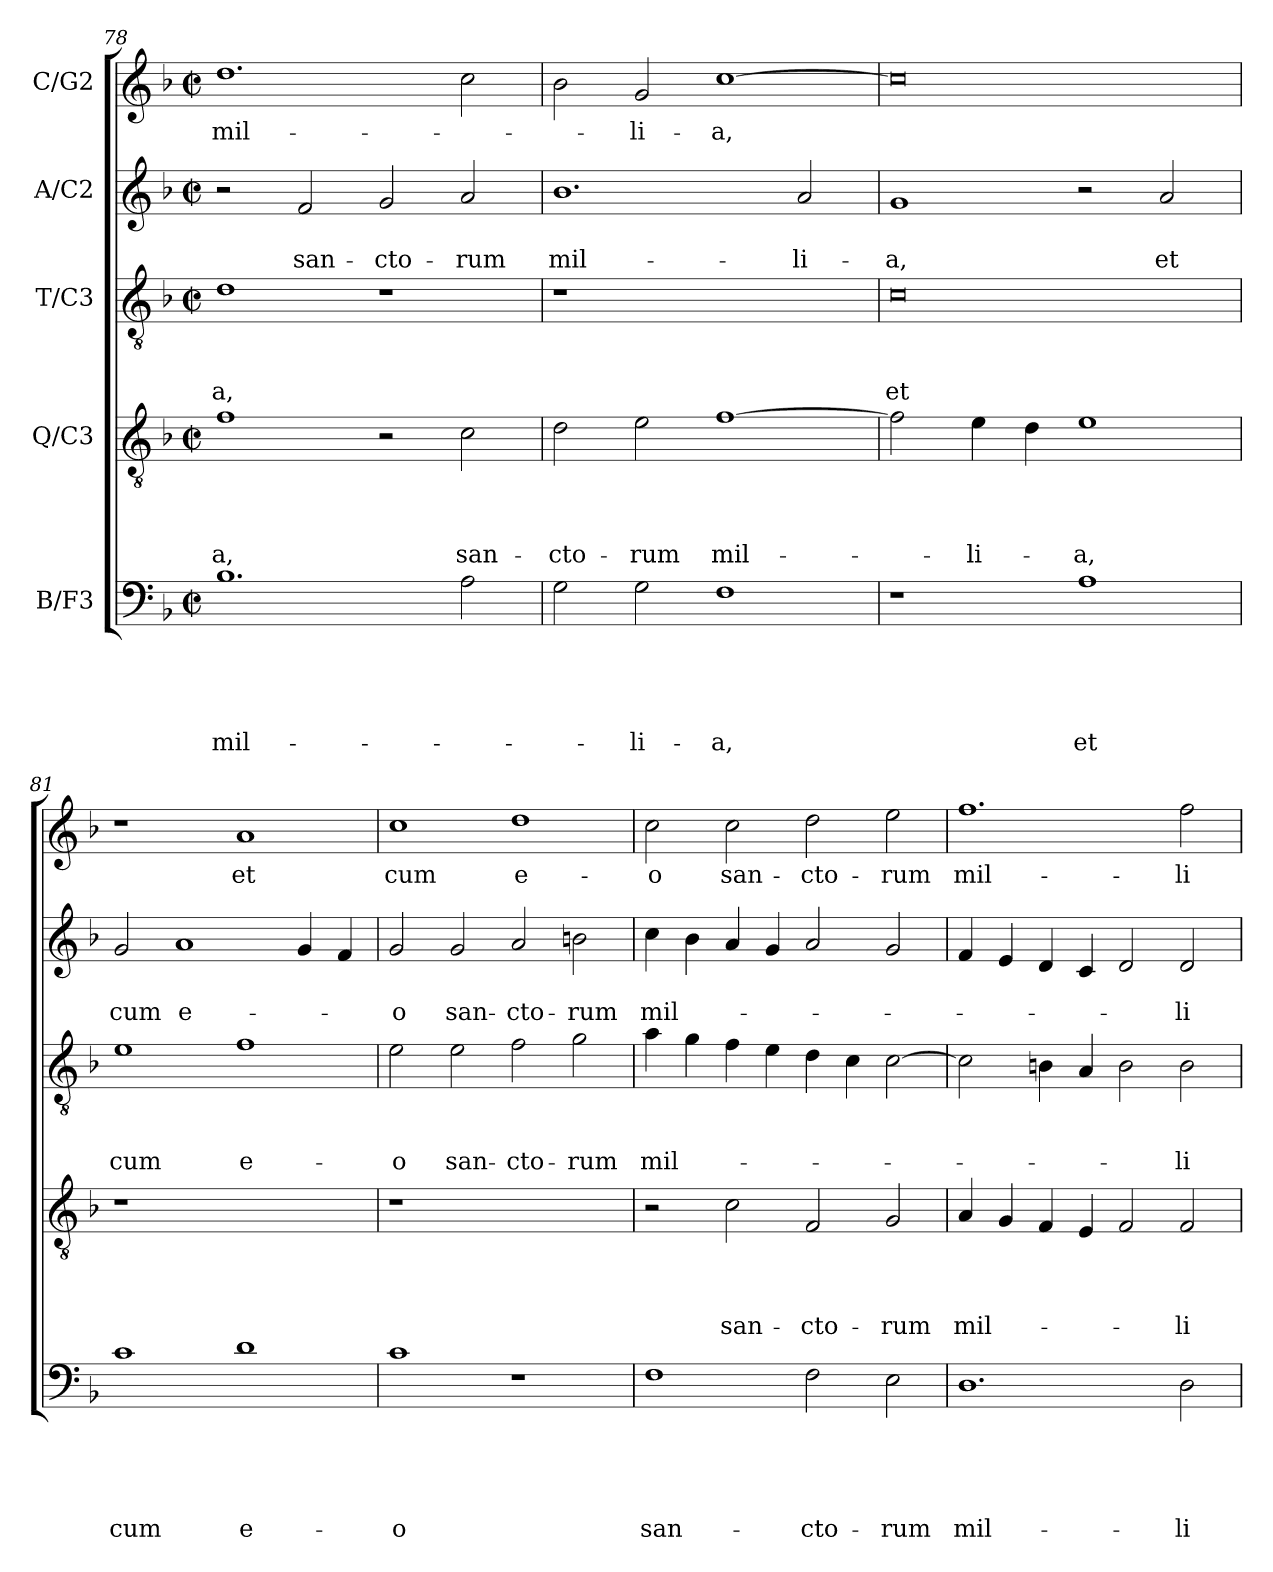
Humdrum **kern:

**kern	**text	**text	**text	**text	**text	**kern	**text	**text	**text	**text	**kern	**text	**text	**text	**kern	**text	**text	**kern	**text
*part5	*part5	*part5	*part5	*part5	*part5	*part4	*part4	*part4	*part4	*part4	*part3	*part3	*part3	*part3	*part2	*part2	*part2	*part1	*part1
*staff5	*staff5	*staff5	*staff5	*staff5	*staff5	*staff4	*staff4	*staff4	*staff4	*staff4	*staff3	*staff3	*staff3	*staff3	*staff2	*staff2	*staff2	*staff1	*staff1
*I"B/F3	*	*	*	*	*	*I"Q/C3	*	*	*	*	*I"T/C3	*	*	*	*I"A/C2	*	*	*I"C/G2	*
*clefF4	*	*	*	*	*	*clefGv2	*	*	*	*	*clefGv2	*	*	*	*clefG2	*	*	*clefG2	*
*k[b-]	*	*	*	*	*	*k[b-]	*	*	*	*	*k[b-]	*	*	*	*k[b-]	*	*	*k[b-]	*
*F:	*	*	*	*	*	*F:	*	*	*	*	*F:	*	*	*	*F:	*	*	*F:	*
*M2/2	*	*	*	*	*	*M2/2	*	*	*	*	*M2/2	*	*	*	*M2/2	*	*	*M2/2	*
*met(c|)	*	*	*	*	*	*met(c|)	*	*	*	*	*met(c|)	*	*	*	*met(c|)	*	*	*met(c|)	*
=78	=78	=78	=78	=78	=78	=78	=78	=78	=78	=78	=78	=78	=78	=78	=78	=78	=78	=78	=78
!	!	!	!	!	!LO:LY:b	!	!	!	!	!LO:LY:b	!	!	!	!LO:LY:b	!	!	!	!	!LO:LY:b
1.B-	.	.	.	.	mil-	1f	.	.	.	-a,	1d	.	.	-a,	2r	.	.	1.dd	mil-
!	!	!	!	!	!	!	!	!	!	!	!	!	!	!	!	!	!LO:LY:b	!	!
.	.	.	.	.	.	.	.	.	.	.	.	.	.	.	2f/	.	san-	.	.
!	!	!	!	!	!	!	!	!	!	!	!	!	!	!	!	!	!LO:LY:b	!	!
.	.	.	.	.	.	2r	.	.	.	.	1r	.	.	.	2g/	.	-cto-	.	.
!	!	!	!	!	!	!	!	!	!	!LO:LY:b	!	!	!	!	!	!	!LO:LY:b	!	!
2A\	.	.	.	.	.	2c\	.	.	.	san-	.	.	.	.	2a/	.	-rum	2cc\	.
=79	=79	=79	=79	=79	=79	=79	=79	=79	=79	=79	=79	=79	=79	=79	=79	=79	=79	=79	=79
!	!	!	!	!	!	!	!	!	!	!LO:LY:b	!	!	!	!	!	!	!LO:LY:b	!	!
2G\	.	.	.	.	.	2d\	.	.	.	-cto-	1r	.	.	.	1.b-	.	mil-	2b-\	.
!	!	!	!	!	!LO:LY:b	!	!	!	!	!LO:LY:b	!	!	!	!	!	!	!	!	!LO:LY:b
2G\	.	.	.	.	-li-	2e\	.	.	.	-rum	.	.	.	.	.	.	.	2g/	-li-
!	!	!	!	!	!LO:LY:b	!	!	!	!	!LO:LY:b	!	!	!	!	!	!	!	!	!LO:LY:b
1F	.	.	.	.	-a,	[1f	.	.	.	mil-	1ryy	.	.	.	.	.	.	[1cc	-a,
!	!	!	!	!	!	!	!	!	!	!	!	!	!	!	!	!	!LO:LY:b	!	!
.	.	.	.	.	.	.	.	.	.	.	.	.	.	.	2a/	.	-li-	.	.
=80	=80	=80	=80	=80	=80	=80	=80	=80	=80	=80	=80	=80	=80	=80	=80	=80	=80	=80	=80
!	!	!	!	!	!	!	!	!	!	!	!	!	!	!LO:LY:b	!	!	!LO:LY:b	!	!
1r	.	.	.	.	.	2f\]	.	.	.	.	0c	.	.	et	1g	.	-a,	0cc]	.
!	!	!	!	!	!	!	!	!	!	!LO:LY:b	!	!	!	!	!	!	!	!	!
.	.	.	.	.	.	4e\	.	.	.	-li-	.	.	.	.	.	.	.	.	.
.	.	.	.	.	.	4d\	.	.	.	.	.	.	.	.	.	.	.	.	.
!	!	!	!	!	!LO:LY:b	!	!	!	!	!LO:LY:b	!	!	!	!	!	!	!	!	!
1A	.	.	.	.	et	1e	.	.	.	-a,	.	.	.	.	2r	.	.	.	.
!	!	!	!	!	!	!	!	!	!	!	!	!	!	!	!	!	!LO:LY:b	!	!
.	.	.	.	.	.	.	.	.	.	.	.	.	.	.	2a/	.	et	.	.
!!LO:PB:g=z
=81	=81	=81	=81	=81	=81	=81	=81	=81	=81	=81	=81	=81	=81	=81	=81	=81	=81	=81	=81
!	!	!	!	!	!LO:LY:b	!	!	!	!	!	!	!	!	!LO:LY:b	!	!	!LO:LY:b	!	!
1c	.	.	.	.	cum	1r	.	.	.	.	1e	.	.	cum	2g/	.	cum	1r	.
!	!	!	!	!	!	!	!	!	!	!	!	!	!	!	!	!	!LO:LY:b	!	!
.	.	.	.	.	.	.	.	.	.	.	.	.	.	.	1a	.	e-	.	.
!	!	!	!	!	!LO:LY:b	!	!	!	!	!	!	!	!	!LO:LY:b	!	!	!	!	!LO:LY:b
1d	.	.	.	.	e-	1ryy	.	.	.	.	1f	.	.	e-	.	.	.	1a	et
.	.	.	.	.	.	.	.	.	.	.	.	.	.	.	4g/	.	.	.	.
.	.	.	.	.	.	.	.	.	.	.	.	.	.	.	4f/	.	.	.	.
=82	=82	=82	=82	=82	=82	=82	=82	=82	=82	=82	=82	=82	=82	=82	=82	=82	=82	=82	=82
!	!	!	!	!	!LO:LY:b	!	!	!	!	!	!	!	!	!LO:LY:b	!	!	!LO:LY:b	!	!LO:LY:b
1c	.	.	.	.	-o	1r	.	.	.	.	2e\	.	.	-o	2g/	.	-o	1cc	cum
!	!	!	!	!	!	!	!	!	!	!	!	!	!	!LO:LY:b	!	!	!LO:LY:b	!	!
.	.	.	.	.	.	.	.	.	.	.	2e\	.	.	san-	2g/	.	san-	.	.
!	!	!	!	!	!	!	!	!	!	!	!	!	!	!LO:LY:b	!	!	!LO:LY:b	!	!LO:LY:b
1r	.	.	.	.	.	1ryy	.	.	.	.	2f\	.	.	-cto-	2a/	.	-cto-	1dd	e-
!	!	!	!	!	!	!	!	!	!	!	!	!	!	!LO:LY:b	!	!	!LO:LY:b	!	!
.	.	.	.	.	.	.	.	.	.	.	2g\	.	.	-rum	2bn\	.	-rum	.	.
=83	=83	=83	=83	=83	=83	=83	=83	=83	=83	=83	=83	=83	=83	=83	=83	=83	=83	=83	=83
!	!	!	!	!	!LO:LY:b	!	!	!	!	!	!	!	!	!LO:LY:b	!	!	!LO:LY:b	!	!LO:LY:b
1F	.	.	.	.	san-	2r	.	.	.	.	4a\	.	.	mil-	4cc\	.	mil-	2cc\	-o
.	.	.	.	.	.	.	.	.	.	.	4g\	.	.	.	4b-\	.	.	.	.
!	!	!	!	!	!	!	!	!	!	!LO:LY:b	!	!	!	!	!	!	!	!	!LO:LY:b
.	.	.	.	.	.	2c\	.	.	.	san-	4f\	.	.	.	4a/	.	.	2cc\	san-
.	.	.	.	.	.	.	.	.	.	.	4e\	.	.	.	4g/	.	.	.	.
!	!	!	!	!	!LO:LY:b	!	!	!	!	!LO:LY:b	!	!	!	!	!	!	!	!	!LO:LY:b
2F\	.	.	.	.	-cto-	2F/	.	.	.	-cto-	4d\	.	.	.	2a/	.	.	2dd\	-cto-
.	.	.	.	.	.	.	.	.	.	.	4c\	.	.	.	.	.	.	.	.
!	!	!	!	!	!LO:LY:b	!	!	!	!	!LO:LY:b	!	!	!	!	!	!	!	!	!LO:LY:b
2E\	.	.	.	.	-rum	2G/	.	.	.	-rum	[2c\	.	.	.	2g/	.	.	2ee\	-rum
=84	=84	=84	=84	=84	=84	=84	=84	=84	=84	=84	=84	=84	=84	=84	=84	=84	=84	=84	=84
!	!	!	!	!	!LO:LY:b	!	!	!	!	!LO:LY:b	!	!	!	!	!	!	!	!	!LO:LY:b
1.D	.	.	.	.	mil-	4A/	.	.	.	mil-	2c\]	.	.	.	4f/	.	.	1.ff	mil-
.	.	.	.	.	.	4G/	.	.	.	.	.	.	.	.	4e/	.	.	.	.
.	.	.	.	.	.	4F/	.	.	.	.	4Bn\	.	.	.	4d/	.	.	.	.
.	.	.	.	.	.	4E/	.	.	.	.	4A/	.	.	.	4c/	.	.	.	.
.	.	.	.	.	.	2F/	.	.	.	.	2B\	.	.	.	2d/	.	.	.	.
!	!	!	!	!	!LO:LY:b	!	!	!	!	!LO:LY:b	!	!	!	!LO:LY:b	!	!	!LO:LY:b	!	!LO:LY:b
2D\	.	.	.	.	-li-	2F/	.	.	.	-li-	2B\	.	.	-li-	2d/	.	-li-	2ff\	-li-
=	=	=	=	=	=	=	=	=	=	=	=	=	=	=	=	=	=	=	=
*-	*-	*-	*-	*-	*-	*-	*-	*-	*-	*-	*-	*-	*-	*-	*-	*-	*-	*-	*-
